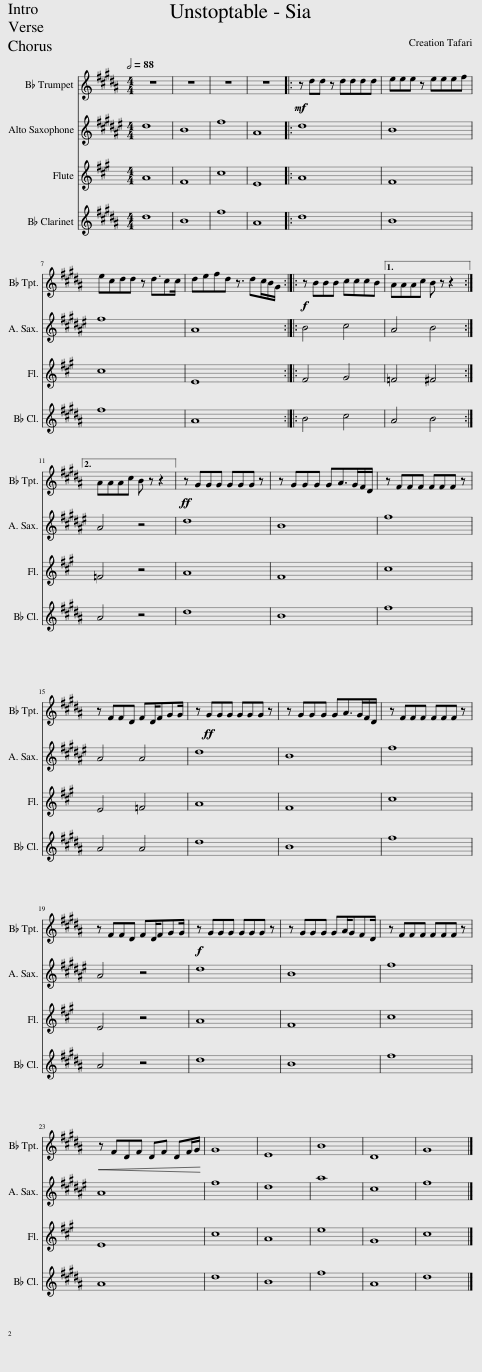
X:1
%%score 1 2 3 4
L:1/8
Q:1/2=88
M:4/4
I:linebreak $
K:A
V:1 treble transpose=-2
V:2 treble transpose=-9
V:3 treble
V:4 treble transpose=-2
V:1
[K:B] z8 | z8 | z8 | z8 |:!mf! z dd z dddd | %5
 eee z eeef |$ ecdd z d3/2cc/ | defd z3/2 dc/B/G/ ::!f! z BBB cccB |1 AAAc B z z2 :|2$ %10
 AAAc B z z2 ||!ff! z GGG GGG z | z GGG GA>GF/D/ | z FFF FFF z |$ z FFD FD/FGG/ | %15
 z!ff! GGG GGG z | z GGG GA>GF/D/ | z FFF FFF z |$ z FFD FD/FGG/ |!f! z GGG GGG z | %20
 z GGG GA/GFD/ | z FFF FFF z |$!<(! z FDF DF DF/G/!<)! | G8 | E8 | %25
 B8 | D8 | G8 |] %28
V:2
[K:F#] d8 | B8 | f8 | A8 |: d8 | %5
 B8 |$ f8 | A8 :: B4 c4 |1 A4 B4 :|2$ %10
 A4 z4 || d8 | B8 | f8 |$ A4 A4 | %15
 d8 | B8 | f8 |$ A4 z4 | d8 | %20
 B8 | f8 |$ A8 | f8 | d8 | %25
 a8 | c8 | f8 |] %28
V:3
 A8 | F8 | c8 | E8 |: A8 | %5
 F8 |$ c8 | E8 :: F4 G4 |1 =F4 ^F4 :|2$ %10
 =F4 z4 || A8 | F8 | c8 |$ E4 =F4 | %15
 A8 | F8 | c8 |$ E4 z4 | A8 | %20
 F8 | c8 |$ E8 | c8 | A8 | %25
 e8 | G8 | c8 |] %28
V:4
[K:B] d8 | B8 | f8 | A8 |: d8 | %5
 B8 |$ f8 | A8 :: B4 c4 |1 A4 B4 :|2$ %10
 A4 z4 || d8 | B8 | f8 |$ A4 A4 | %15
 d8 | B8 | f8 |$ A4 z4 | d8 | %20
 B8 | f8 |$ A8 | d8 | B8 | %25
 f8 | A8 | d8 |] %28
